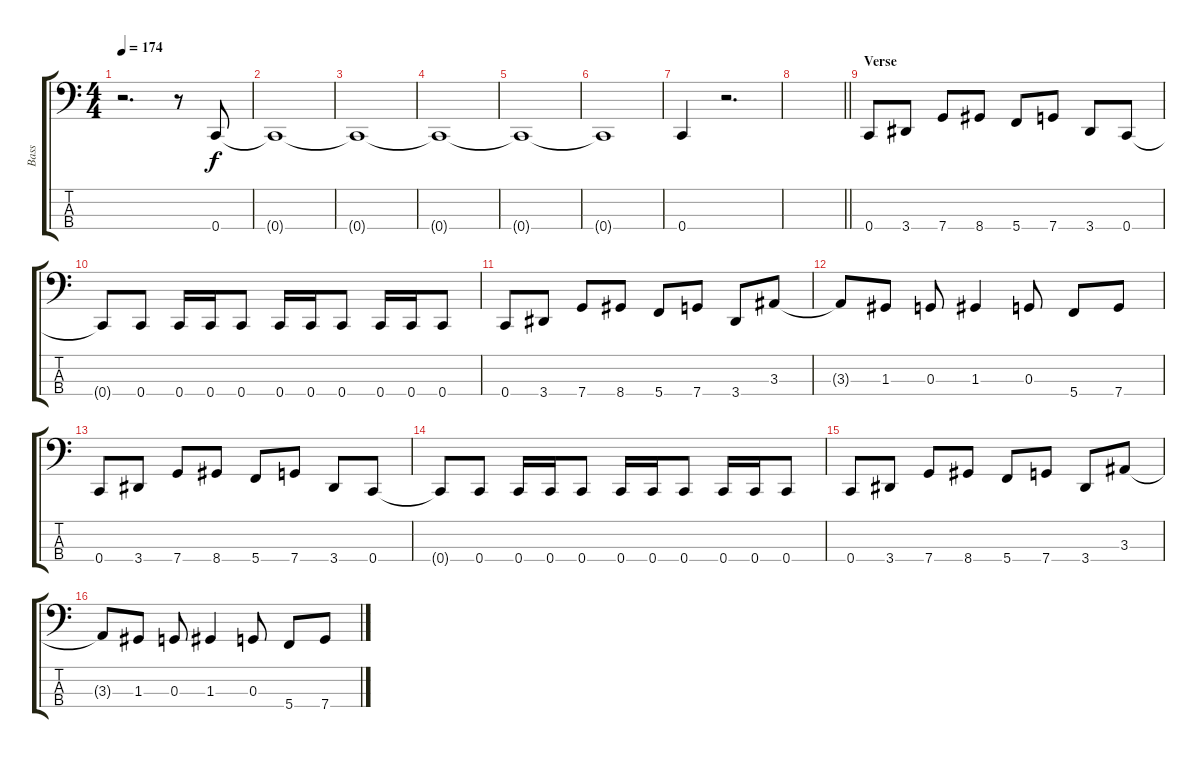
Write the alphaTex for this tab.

\track ("Bass" "Bass") {instrument electricbassfinger}
\staff {score tabs}
\tuning (F2 C2 G1 C1) {hide}
\ts (4 4)
\tempo 174
\clef f4
\ks c
r.2{d dy f} r.8 0.4.8 |
0.4{t}.1 |
0.4{t}.1 |
0.4{t}.1 |
0.4{t}.1 |
0.4{t}.1 |
0.4.4 r.2{d} |
\barLineRight lightlight
|
\section ("" "Verse")
0.4.8 3.4.8 7.4.8 8.4.8 5.4.8 7.4.8 3.4.8 0.4.8 |
0.4{t}.8 0.4.8 0.4.16 0.4.16 0.4.8 0.4.16 0.4.16 0.4.8 0.4.16 0.4.16 0.4.8 |
0.4.8 3.4.8 7.4.8 8.4.8 5.4.8 7.4.8 3.4.8 3.3.8 |
3.3{t}.8 1.3.8 0.3.8 1.3.4 0.3.8 5.4.8 7.4.8 |
0.4.8 3.4.8 7.4.8 8.4.8 5.4.8 7.4.8 3.4.8 0.4.8 |
0.4{t}.8 0.4.8 0.4.16 0.4.16 0.4.8 0.4.16 0.4.16 0.4.8 0.4.16 0.4.16 0.4.8 |
0.4.8 3.4.8 7.4.8 8.4.8 5.4.8 7.4.8 3.4.8 3.3.8 |
3.3{t}.8 1.3.8 0.3.8 1.3.4 0.3.8 5.4.8 7.4.8
